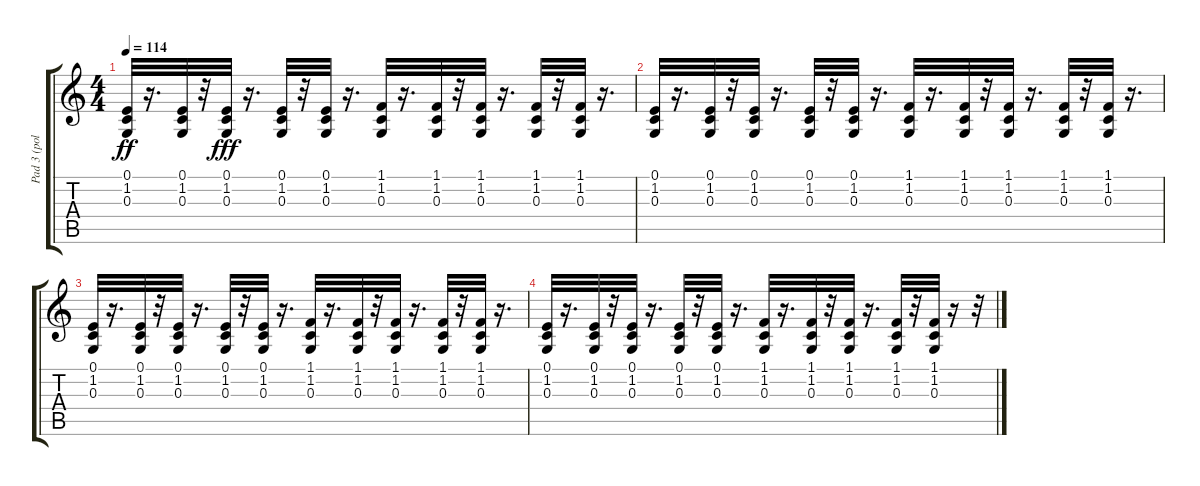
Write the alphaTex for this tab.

\track ("Pad 3 (polysynth)" "Pad 3 (pol") {instrument pad3polysynth}
\staff {score tabs}
\tuning (E4 B3 G3 D3 A2 E2) {hide}
\ts (4 4)
\tempo 114
\clef g2
\ks c
(0.1 1.2 0.3).32{dy ff volume 7} r.16{d} (0.1 1.2 0.3).32{volume 7} r.32 (0.1 1.2 0.3).32{dy fff volume 7} r.16{d} (0.1 1.2 0.3).32{volume 7} r.32 (0.1 1.2 0.3).32{volume 6} r.16{d} (1.1 1.2 0.3).32{volume 6} r.16{d} (1.1 1.2 0.3).32{volume 6} r.32 (1.1 1.2 0.3).32{volume 6} r.16{d} (1.1 1.2 0.3).32{volume 6} r.32 (1.1 1.2 0.3).32{volume 6} r.16{d} |
(0.1 1.2 0.3).32{volume 5} r.16{d} (0.1 1.2 0.3).32{volume 5} r.32 (0.1 1.2 0.3).32{volume 5} r.16{d} (0.1 1.2 0.3).32{volume 5} r.32 (0.1 1.2 0.3).32{volume 5} r.16{d} (1.1 1.2 0.3).32{volume 4} r.16{d} (1.1 1.2 0.3).32{volume 4} r.32 (1.1 1.2 0.3).32{volume 4} r.16{d} (1.1 1.2 0.3).32{volume 4} r.32 (1.1 1.2 0.3).32{volume 4} r.16{d} |
(0.1 1.2 0.3).32{volume 4} r.16{d} (0.1 1.2 0.3).32{volume 3} r.32 (0.1 1.2 0.3).32{volume 3} r.16{d} (0.1 1.2 0.3).32{volume 3} r.32 (0.1 1.2 0.3).32{volume 3} r.16{d} (1.1 1.2 0.3).32{volume 3} r.16{d} (1.1 1.2 0.3).32{volume 2} r.32 (1.1 1.2 0.3).32{volume 2} r.16{d} (1.1 1.2 0.3).32{volume 2} r.32 (1.1 1.2 0.3).32 r.16{d} |
(0.1 1.2 0.3).32{volume 2} r.16{d} (0.1 1.2 0.3).32{volume 2} r.32 (0.1 1.2 0.3).32{volume 2} r.16{d} (0.1 1.2 0.3).32{volume 1} r.32 (0.1 1.2 0.3).32{volume 1} r.16{d} (1.1 1.2 0.3).32{volume 1} r.16{d} (1.1 1.2 0.3).32{volume 1} r.32 (1.1 1.2 0.3).32{volume 1} r.16{d} (1.1 1.2 0.3).32{volume 0} r.32 (1.1 1.2 0.3).32{volume 0} r.16 r.32
